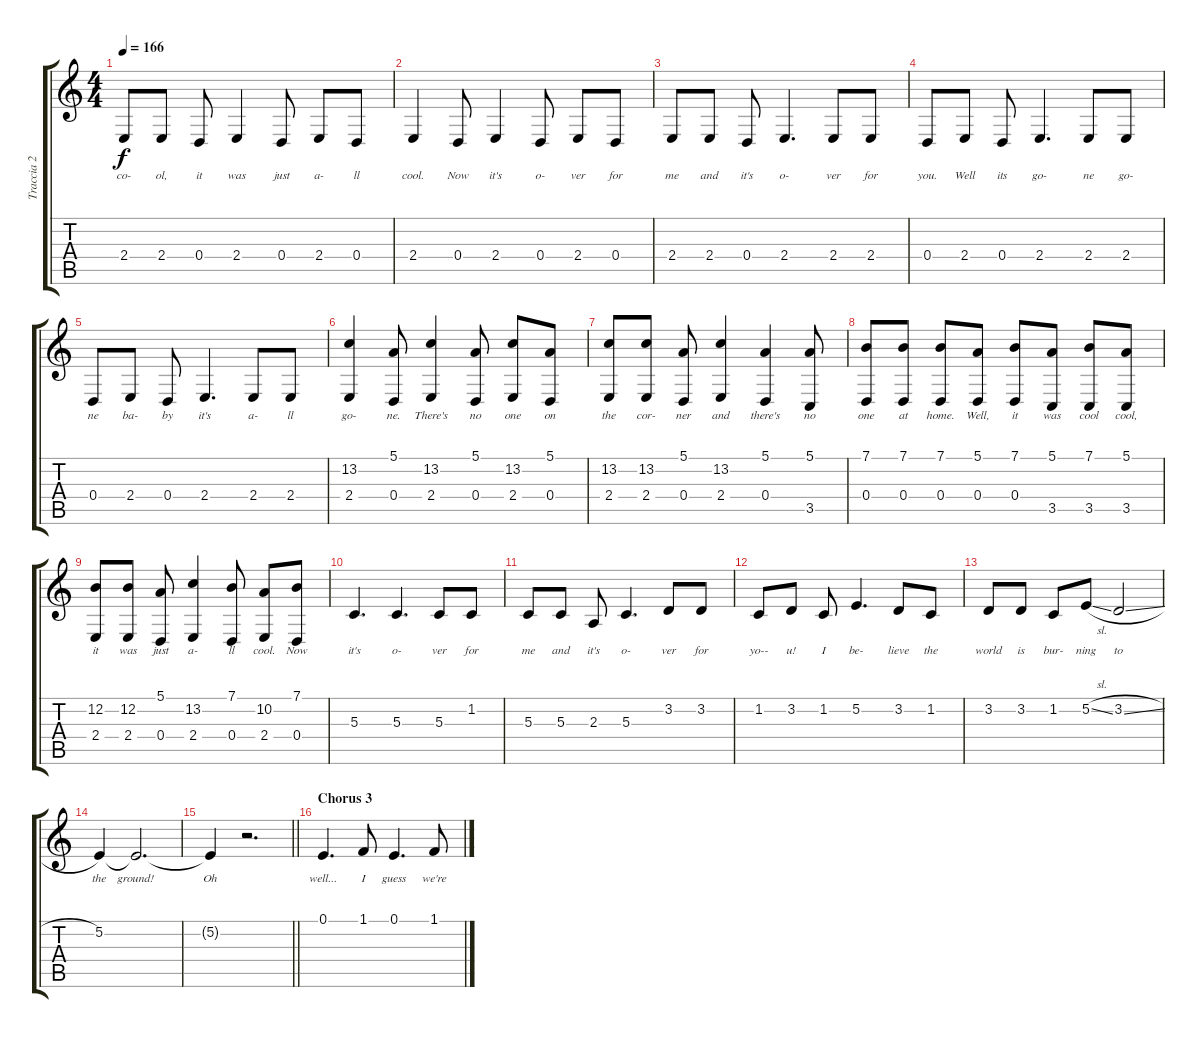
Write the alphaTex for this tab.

\track ("Traccia 2" "Traccia 2") {instrument fx4atmosphere}
\staff {score tabs}
\tuning (E4 B3 G3 D3 A2 E2) {hide}
\ts (4 4)
\tempo 166
\clef g2
\ks c
2.4.8{lyrics (0 "co-") lyrics (1 "") lyrics (2 "") lyrics (3 "") lyrics (4 "") dy f} 2.4.8{lyrics (0 "ol,") lyrics (1 "") lyrics (2 "") lyrics (3 "") lyrics (4 "")} 0.4.8{lyrics (0 "it") lyrics (1 "") lyrics (2 "") lyrics (3 "") lyrics (4 "")} 2.4.4{lyrics (0 "was") lyrics (1 "") lyrics (2 "") lyrics (3 "") lyrics (4 "")} 0.4.8{lyrics (0 "just") lyrics (1 "") lyrics (2 "") lyrics (3 "") lyrics (4 "")} 2.4.8{lyrics (0 "a-") lyrics (1 "") lyrics (2 "") lyrics (3 "") lyrics (4 "")} 0.4.8{lyrics (0 "ll") lyrics (1 "") lyrics (2 "") lyrics (3 "") lyrics (4 "")} |
2.4.4{lyrics (0 "cool.") lyrics (1 "") lyrics (2 "") lyrics (3 "") lyrics (4 "")} 0.4.8{lyrics (0 "Now") lyrics (1 "") lyrics (2 "") lyrics (3 "") lyrics (4 "")} 2.4.4{lyrics (0 "it's") lyrics (1 "") lyrics (2 "") lyrics (3 "") lyrics (4 "")} 0.4.8{lyrics (0 "o-") lyrics (1 "") lyrics (2 "") lyrics (3 "") lyrics (4 "")} 2.4.8{lyrics (0 "ver") lyrics (1 "") lyrics (2 "") lyrics (3 "") lyrics (4 "")} 0.4.8{lyrics (0 "for") lyrics (1 "") lyrics (2 "") lyrics (3 "") lyrics (4 "")} |
2.4.8{lyrics (0 "me") lyrics (1 "") lyrics (2 "") lyrics (3 "") lyrics (4 "")} 2.4.8{lyrics (0 "and") lyrics (1 "") lyrics (2 "") lyrics (3 "") lyrics (4 "")} 0.4.8{lyrics (0 "it's") lyrics (1 "") lyrics (2 "") lyrics (3 "") lyrics (4 "")} 2.4.4{d lyrics (0 "o-") lyrics (1 "") lyrics (2 "") lyrics (3 "") lyrics (4 "")} 2.4.8{lyrics (0 "ver") lyrics (1 "") lyrics (2 "") lyrics (3 "") lyrics (4 "")} 2.4.8{lyrics (0 "for") lyrics (1 "") lyrics (2 "") lyrics (3 "") lyrics (4 "")} |
0.4.8{lyrics (0 "you.") lyrics (1 "") lyrics (2 "") lyrics (3 "") lyrics (4 "")} 2.4.8{lyrics (0 "Well") lyrics (1 "") lyrics (2 "") lyrics (3 "") lyrics (4 "")} 0.4.8{lyrics (0 "its") lyrics (1 "") lyrics (2 "") lyrics (3 "") lyrics (4 "")} 2.4.4{d lyrics (0 "go-") lyrics (1 "") lyrics (2 "") lyrics (3 "") lyrics (4 "")} 2.4.8{lyrics (0 "ne") lyrics (1 "") lyrics (2 "") lyrics (3 "") lyrics (4 "")} 2.4.8{lyrics (0 "go-") lyrics (1 "") lyrics (2 "") lyrics (3 "") lyrics (4 "")} |
0.4.8{lyrics (0 "ne") lyrics (1 "") lyrics (2 "") lyrics (3 "") lyrics (4 "")} 2.4.8{lyrics (0 "ba-") lyrics (1 "") lyrics (2 "") lyrics (3 "") lyrics (4 "")} 0.4.8{lyrics (0 "by") lyrics (1 "") lyrics (2 "") lyrics (3 "") lyrics (4 "")} 2.4.4{d lyrics (0 "it's") lyrics (1 "") lyrics (2 "") lyrics (3 "") lyrics (4 "")} 2.4.8{lyrics (0 "a-") lyrics (1 "") lyrics (2 "") lyrics (3 "") lyrics (4 "")} 2.4.8{lyrics (0 "ll") lyrics (1 "") lyrics (2 "") lyrics (3 "") lyrics (4 "")} |
(13.2 2.4).4{lyrics (0 "go-") lyrics (1 "") lyrics (2 "") lyrics (3 "") lyrics (4 "")} (5.1 0.4).8{lyrics (0 "ne.") lyrics (1 "") lyrics (2 "") lyrics (3 "") lyrics (4 "")} (13.2 2.4).4{lyrics (0 "There's") lyrics (1 "") lyrics (2 "") lyrics (3 "") lyrics (4 "")} (5.1 0.4).8{lyrics (0 "no") lyrics (1 "") lyrics (2 "") lyrics (3 "") lyrics (4 "")} (13.2 2.4).8{lyrics (0 "one") lyrics (1 "") lyrics (2 "") lyrics (3 "") lyrics (4 "")} (5.1 0.4).8{lyrics (0 "on") lyrics (1 "") lyrics (2 "") lyrics (3 "") lyrics (4 "")} |
(13.2 2.4).8{lyrics (0 "the") lyrics (1 "") lyrics (2 "") lyrics (3 "") lyrics (4 "")} (13.2 2.4).8{lyrics (0 "cor-") lyrics (1 "") lyrics (2 "") lyrics (3 "") lyrics (4 "")} (5.1 0.4).8{lyrics (0 "ner") lyrics (1 "") lyrics (2 "") lyrics (3 "") lyrics (4 "")} (13.2 2.4).4{lyrics (0 "and") lyrics (1 "") lyrics (2 "") lyrics (3 "") lyrics (4 "")} (5.1 0.4).4{lyrics (0 "there's") lyrics (1 "") lyrics (2 "") lyrics (3 "") lyrics (4 "")} (5.1 3.5).8{lyrics (0 "no") lyrics (1 "") lyrics (2 "") lyrics (3 "") lyrics (4 "")} |
(7.1 0.4).8{lyrics (0 "one") lyrics (1 "") lyrics (2 "") lyrics (3 "") lyrics (4 "")} (7.1 0.4).8{lyrics (0 "at") lyrics (1 "") lyrics (2 "") lyrics (3 "") lyrics (4 "")} (7.1 0.4).8{lyrics (0 "home.") lyrics (1 "") lyrics (2 "") lyrics (3 "") lyrics (4 "")} (5.1 0.4).8{lyrics (0 "Well,") lyrics (1 "") lyrics (2 "") lyrics (3 "") lyrics (4 "")} (7.1 0.4).8{lyrics (0 "it") lyrics (1 "") lyrics (2 "") lyrics (3 "") lyrics (4 "")} (5.1 3.5).8{lyrics (0 "was") lyrics (1 "") lyrics (2 "") lyrics (3 "") lyrics (4 "")} (7.1 3.5).8{lyrics (0 "cool") lyrics (1 "") lyrics (2 "") lyrics (3 "") lyrics (4 "")} (5.1 3.5).8{lyrics (0 "cool,") lyrics (1 "") lyrics (2 "") lyrics (3 "") lyrics (4 "")} |
(12.2 2.4).8{lyrics (0 "it") lyrics (1 "") lyrics (2 "") lyrics (3 "") lyrics (4 "")} (12.2 2.4).8{lyrics (0 "was") lyrics (1 "") lyrics (2 "") lyrics (3 "") lyrics (4 "")} (5.1 0.4).8{lyrics (0 "just") lyrics (1 "") lyrics (2 "") lyrics (3 "") lyrics (4 "")} (13.2 2.4).4{lyrics (0 "a-") lyrics (1 "") lyrics (2 "") lyrics (3 "") lyrics (4 "")} (7.1 0.4).8{lyrics (0 "ll") lyrics (1 "") lyrics (2 "") lyrics (3 "") lyrics (4 "")} (10.2 2.4).8{lyrics (0 "cool.") lyrics (1 "") lyrics (2 "") lyrics (3 "") lyrics (4 "")} (7.1 0.4).8{lyrics (0 "Now") lyrics (1 "") lyrics (2 "") lyrics (3 "") lyrics (4 "")} |
5.3.4{d lyrics (0 "it's") lyrics (1 "") lyrics (2 "") lyrics (3 "") lyrics (4 "")} 5.3.4{d lyrics (0 "o-") lyrics (1 "") lyrics (2 "") lyrics (3 "") lyrics (4 "")} 5.3.8{lyrics (0 "ver") lyrics (1 "") lyrics (2 "") lyrics (3 "") lyrics (4 "")} 1.2.8{lyrics (0 "for") lyrics (1 "") lyrics (2 "") lyrics (3 "") lyrics (4 "")} |
5.3.8{lyrics (0 "me") lyrics (1 "") lyrics (2 "") lyrics (3 "") lyrics (4 "")} 5.3.8{lyrics (0 "and") lyrics (1 "") lyrics (2 "") lyrics (3 "") lyrics (4 "")} 2.3.8{lyrics (0 "it's") lyrics (1 "") lyrics (2 "") lyrics (3 "") lyrics (4 "")} 5.3.4{d lyrics (0 "o-") lyrics (1 "") lyrics (2 "") lyrics (3 "") lyrics (4 "")} 3.2.8{lyrics (0 "ver") lyrics (1 "") lyrics (2 "") lyrics (3 "") lyrics (4 "")} 3.2.8{lyrics (0 "for") lyrics (1 "") lyrics (2 "") lyrics (3 "") lyrics (4 "")} |
1.2.8{lyrics (0 "yo--") lyrics (1 "") lyrics (2 "") lyrics (3 "") lyrics (4 "")} 3.2.8{lyrics (0 "u!") lyrics (1 "") lyrics (2 "") lyrics (3 "") lyrics (4 "")} 1.2.8{lyrics (0 "I") lyrics (1 "") lyrics (2 "") lyrics (3 "") lyrics (4 "")} 5.2.4{d lyrics (0 "be-") lyrics (1 "") lyrics (2 "") lyrics (3 "") lyrics (4 "")} 3.2.8{lyrics (0 "lieve") lyrics (1 "") lyrics (2 "") lyrics (3 "") lyrics (4 "")} 1.2.8{lyrics (0 "the") lyrics (1 "") lyrics (2 "") lyrics (3 "") lyrics (4 "")} |
3.2.8{lyrics (0 "world") lyrics (1 "") lyrics (2 "") lyrics (3 "") lyrics (4 "")} 3.2.8{lyrics (0 "is") lyrics (1 "") lyrics (2 "") lyrics (3 "") lyrics (4 "")} 1.2.8{lyrics (0 "bur-") lyrics (1 "") lyrics (2 "") lyrics (3 "") lyrics (4 "")} 5.2{sl}.8{lyrics (0 "ning") lyrics (1 "") lyrics (2 "") lyrics (3 "") lyrics (4 "")} 3.2{sl}.2{lyrics (0 "to") lyrics (1 "") lyrics (2 "") lyrics (3 "") lyrics (4 "")} |
5.2.4{lyrics (0 "the") lyrics (1 "") lyrics (2 "") lyrics (3 "") lyrics (4 "")} 5.2{t}.2{d lyrics (0 "ground!") lyrics (1 "") lyrics (2 "") lyrics (3 "") lyrics (4 "")} |
\barLineRight lightlight
5.2{t}.4{lyrics (0 "Oh") lyrics (1 "") lyrics (2 "") lyrics (3 "") lyrics (4 "")} r.2{d} |
\section ("" "Chorus 3")
0.1.4{d lyrics (0 "well...") lyrics (1 "") lyrics (2 "") lyrics (3 "") lyrics (4 "")} 1.1.8{lyrics (0 "I") lyrics (1 "") lyrics (2 "") lyrics (3 "") lyrics (4 "")} 0.1.4{d lyrics (0 "guess") lyrics (1 "") lyrics (2 "") lyrics (3 "") lyrics (4 "")} 1.1.8{lyrics (0 "we're") lyrics (1 "") lyrics (2 "") lyrics (3 "") lyrics (4 "")}
